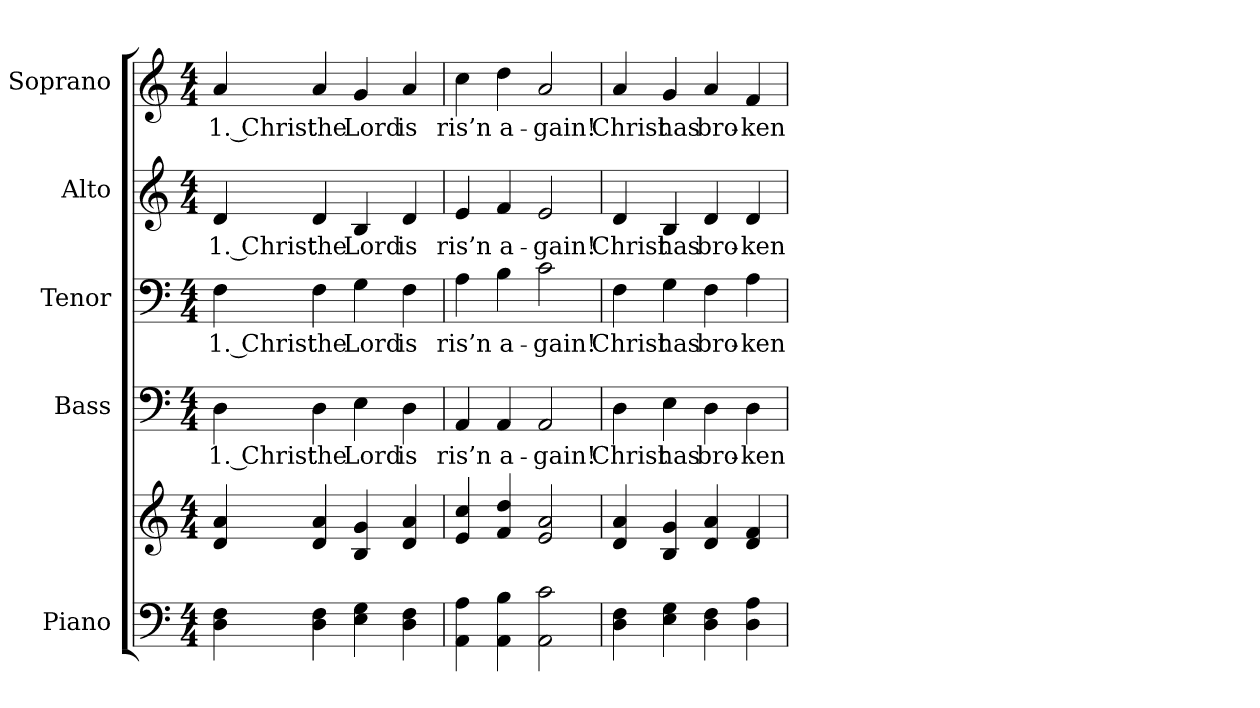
**kern	**kern	**kern	**text	**kern	**text	**kern	**text	**kern	**text
*part5	*part5	*part4	*part4	*part3	*part3	*part2	*part2	*part1	*part1
*staff6	*staff5	*staff4	*staff4	*staff3	*staff3	*staff2	*staff2	*staff1	*staff1
*I"Piano	*	*I"Bass	*	*I"Tenor	*	*I"Alto	*	*I"Soprano	*
*I'Pno.	*	*I'B.	*	*I'T.	*	*I'A.	*	*I'S.	*
!!LO:PB:g=z
*clefF4	*clefG2	*clefF4	*	*clefF4	*	*clefG2	*	*clefG2	*
*k[]	*k[]	*k[]	*	*k[]	*	*k[]	*	*k[]	*
*C:	*C:	*C:	*	*C:	*	*C:	*	*C:	*
*M4/4	*M4/4	*M4/4	*	*M4/4	*	*M4/4	*	*M4/4	*
*MM140	*MM140	*MM140	*	*MM140	*	*MM140	*	*MM140	*
=1	=1	=1	=1	=1	=1	=1	=1	=1	=1
!	!	!	!LO:LY:b:color=#000000	!	!	!	!	!	!
!	!	!	!	!	!LO:LY:b:color=#000000	!	!	!	!
!	!	!	!	!	!	!	!LO:LY:b:color=#000000	!	!
!	!	!	!	!	!	!	!	!	!LO:LY:b:color=#000000
4Di\ 4Fi	4di/ 4ai	4Di\	1. Christ	4Fi\	1. Christ	4di/	1. Christ	4ai/	1. Christ
!	!	!	!LO:LY:b:color=#000000	!	!	!	!	!	!
!	!	!	!	!	!LO:LY:b:color=#000000	!	!	!	!
!	!	!	!	!	!	!	!LO:LY:b:color=#000000	!	!
!	!	!	!	!	!	!	!	!	!LO:LY:b:color=#000000
4Di\ 4Fi	4di/ 4ai	4Di\	the	4Fi\	the	4di/	the	4ai/	the
!	!	!	!LO:LY:b:color=#000000	!	!	!	!	!	!
!	!	!	!	!	!LO:LY:b:color=#000000	!	!	!	!
!	!	!	!	!	!	!	!LO:LY:b:color=#000000	!	!
!	!	!	!	!	!	!	!	!	!LO:LY:b:color=#000000
4Ei\ 4Gi	4Bi/ 4gi	4Ei\	Lord	4Gi\	Lord	4Bi/	Lord	4gi/	Lord
!	!	!	!LO:LY:b:color=#000000	!	!	!	!	!	!
!	!	!	!	!	!LO:LY:b:color=#000000	!	!	!	!
!	!	!	!	!	!	!	!LO:LY:b:color=#000000	!	!
!	!	!	!	!	!	!	!	!	!LO:LY:b:color=#000000
4Di\ 4Fi	4di/ 4ai	4Di\	is	4Fi\	is	4di/	is	4ai/	is
=2	=2	=2	=2	=2	=2	=2	=2	=2	=2
!	!	!	!LO:LY:b:color=#000000	!	!	!	!	!	!
!	!	!	!	!	!LO:LY:b:color=#000000	!	!	!	!
!	!	!	!	!	!	!	!LO:LY:b:color=#000000	!	!
!	!	!	!	!	!	!	!	!	!LO:LY:b:color=#000000
4AAi\ 4Ai	4ei/ 4cci	4AAi/	ris’n	4Ai\	ris’n	4ei/	ris’n	4cci\	ris’n
!	!	!	!LO:LY:b:color=#000000	!	!	!	!	!	!
!	!	!	!	!	!LO:LY:b:color=#000000	!	!	!	!
!	!	!	!	!	!	!	!LO:LY:b:color=#000000	!	!
!	!	!	!	!	!	!	!	!	!LO:LY:b:color=#000000
4AAi\ 4Bi	4fi/ 4ddi	4AAi/	a-	4Bi\	a-	4fi/	a-	4ddi\	a-
!	!	!	!LO:LY:b:color=#000000	!	!	!	!	!	!
!	!	!	!	!	!LO:LY:b:color=#000000	!	!	!	!
!	!	!	!	!	!	!	!LO:LY:b:color=#000000	!	!
!	!	!	!	!	!	!	!	!	!LO:LY:b:color=#000000
2AAi\ 2ci	2ei/ 2ai	2AAi/	-gain!	2ci\	-gain!	2ei/	-gain!	2ai/	-gain!
!!LO:PB:g=z
=3	=3	=3	=3	=3	=3	=3	=3	=3	=3
!	!	!	!LO:LY:b:color=#000000	!	!	!	!	!	!
!	!	!	!	!	!LO:LY:b:color=#000000	!	!	!	!
!	!	!	!	!	!	!	!LO:LY:b:color=#000000	!	!
!	!	!	!	!	!	!	!	!	!LO:LY:b:color=#000000
4Di\ 4Fi	4di/ 4ai	4Di\	Christ	4Fi\	Christ	4di/	Christ	4ai/	Christ
!	!	!	!LO:LY:b:color=#000000	!	!	!	!	!	!
!	!	!	!	!	!LO:LY:b:color=#000000	!	!	!	!
!	!	!	!	!	!	!	!LO:LY:b:color=#000000	!	!
!	!	!	!	!	!	!	!	!	!LO:LY:b:color=#000000
4Ei\ 4Gi	4Bi/ 4gi	4Ei\	has	4Gi\	has	4Bi/	has	4gi/	has
!	!	!	!LO:LY:b:color=#000000	!	!	!	!	!	!
!	!	!	!	!	!LO:LY:b:color=#000000	!	!	!	!
!	!	!	!	!	!	!	!LO:LY:b:color=#000000	!	!
!	!	!	!	!	!	!	!	!	!LO:LY:b:color=#000000
4Di\ 4Fi	4di/ 4ai	4Di\	bro-	4Fi\	bro-	4di/	bro-	4ai/	bro-
!	!	!	!LO:LY:b:color=#000000	!	!	!	!	!	!
!	!	!	!	!	!LO:LY:b:color=#000000	!	!	!	!
!	!	!	!	!	!	!	!LO:LY:b:color=#000000	!	!
!	!	!	!	!	!	!	!	!	!LO:LY:b:color=#000000
4Di\ 4Ai	4di/ 4fi	4Di\	-ken	4Ai\	-ken	4di/	-ken	4fi/	-ken
=	=	=	=	=	=	=	=	=	=
*-	*-	*-	*-	*-	*-	*-	*-	*-	*-
